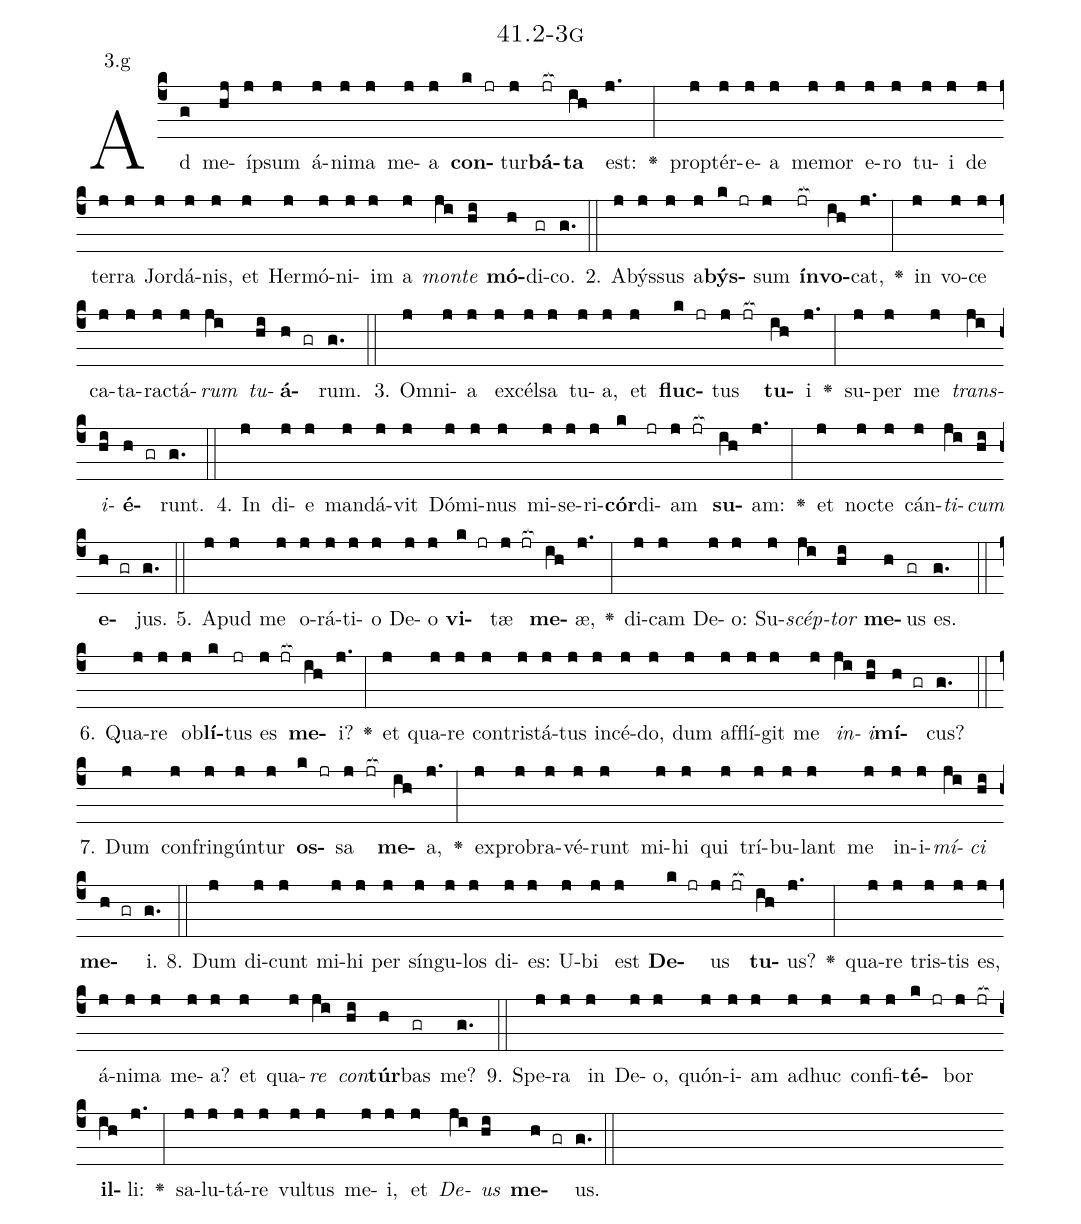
name: 41.2-3g;
annotation: 3.g;
%%
(c4)Ad(g) me(hj)íp(j)sum(j) á(j)ni(j)ma(j) me(j)a(j) <b>con</b>(k jr)tur(j)<b>bá</b>(jr[ocb:1{])<b>ta</b>(ih[ocb:0}]) est:(j.) <v>\greheightstar</v>(:) prop(j)tér(j)e(j)a(j) me(j)mor(j) e(j)ro(j) tu(j)i(j) de(j) ter(j)ra(j) Jor(j)dá(j)nis,(j) et(j) Her(j)mó(j)ni(j)im(j) a(j) <i>mon</i>(ji)<i>te</i>(hi) <b>mó</b>(h)di(gr)co.(g.) (::)
2. A(j)býs(j)sus(j) a(j)<b>býs</b>(k jr)sum(j) <b>ín</b>(jr[ocb:1{])<b>vo</b>(ih[ocb:0}])cat,(j.) <v>\greheightstar</v>(:) in(j) vo(j)ce(j) ca(j)ta(j)rac(j)tá(j)<i>rum</i>(ji) <i>tu</i>(hi)<b>á</b>(h gr)rum.(g.) (::)
3. Om(j)ni(j)a(j) ex(j)cél(j)sa(j) tu(j)a,(j) et(j) <b>fluc</b>(k jr)tus(j jr[ocb:1{]) <b>tu</b>(ih[ocb:0}])i(j.) <v>\greheightstar</v>(:) su(j)per(j) me(j) <i>trans</i>(ji)<i>i</i>(hi)<b>é</b>(h gr)runt.(g.) (::)
4. In(j) di(j)e(j) man(j)dá(j)vit(j) Dó(j)mi(j)nus(j) mi(j)se(j)ri(j)<b>cór</b>(k)di(jr)am(j jr[ocb:1{]) <b>su</b>(ih[ocb:0}])am:(j.) <v>\greheightstar</v>(:) et(j) noc(j)te(j) cán(j)<i>ti</i>(ji)<i>cum</i>(hi) <b>e</b>(h gr)jus.(g.) (::)
5. A(j)pud(j) me(j) o(j)rá(j)ti(j)o(j) De(j)o(j) <b>vi</b>(k jr)tæ(j jr[ocb:1{]) <b>me</b>(ih[ocb:0}])æ,(j.) <v>\greheightstar</v>(:) di(j)cam(j) De(j)o:(j) Su(j)<i>scép</i>(ji)<i>tor</i>(hi) <b>me</b>(h)us(gr) es.(g.) (::)
6. Qua(j)re(j) ob(j)<b>lí</b>(k)tus(jr) es(j jr[ocb:1{]) <b>me</b>(ih[ocb:0}])i?(j.) <v>\greheightstar</v>(:) et(j) qua(j)re(j) con(j)tris(j)tá(j)tus(j) in(j)cé(j)do,(j) dum(j) af(j)flí(j)git(j) me(j) <i>in</i>(ji)<i>i</i>(hi)<b>mí</b>(h gr)cus?(g.) (::)
7. Dum(j) con(j)frin(j)gún(j)tur(j) <b>os</b>(k jr)sa(j jr[ocb:1{]) <b>me</b>(ih[ocb:0}])a,(j.) <v>\greheightstar</v>(:) ex(j)pro(j)bra(j)vé(j)runt(j) mi(j)hi(j) qui(j) trí(j)bu(j)lant(j) me(j) in(j)i(j)<i>mí</i>(ji)<i>ci</i>(hi) <b>me</b>(h gr)i.(g.) (::)
8. Dum(j) di(j)cunt(j) mi(j)hi(j) per(j) sín(j)gu(j)los(j) di(j)es:(j) U(j)bi(j) est(j) <b>De</b>(k jr)us(j jr[ocb:1{]) <b>tu</b>(ih[ocb:0}])us?(j.) <v>\greheightstar</v>(:) qua(j)re(j) tris(j)tis(j) es,(j) á(j)ni(j)ma(j) me(j)a?(j) et(j) qua(j)<i>re</i>(ji) <i>con</i>(hi)<b>túr</b>(h)bas(gr) me?(g.) (::)
9. Spe(j)ra(j) in(j) De(j)o,(j) quón(j)i(j)am(j) ad(j)huc(j) con(j)fi(j)<b>té</b>(k jr)bor(j jr[ocb:1{]) <b>il</b>(ih[ocb:0}])li:(j.) <v>\greheightstar</v>(:) sa(j)lu(j)tá(j)re(j) vul(j)tus(j) me(j)i,(j) et(j) <i>De</i>(ji)<i>us</i>(hi) <b>me</b>(h gr)us.(g.) (::)
